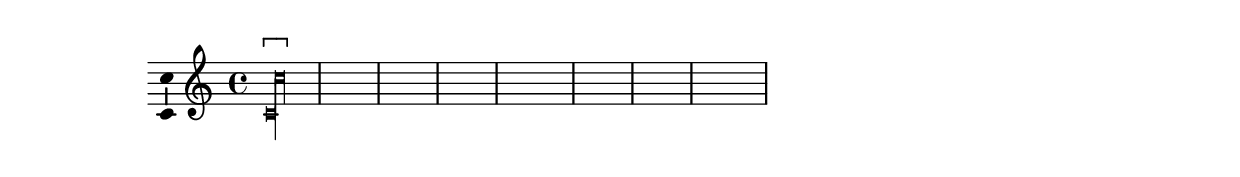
\version "2.14"

\header {
  texidoc = "
A @code{\Voice} should be able to contain both an @code{Ambitus_engraver}
and a @code{Mensural_ligature_engraver} without segfaulting.
  "
}

{
  \new Voice \with  {
    \consists Ambitus_engraver
    \consists Mensural_ligature_engraver
    } {
      \[ c'\longa c''\longa \]
    }
}
